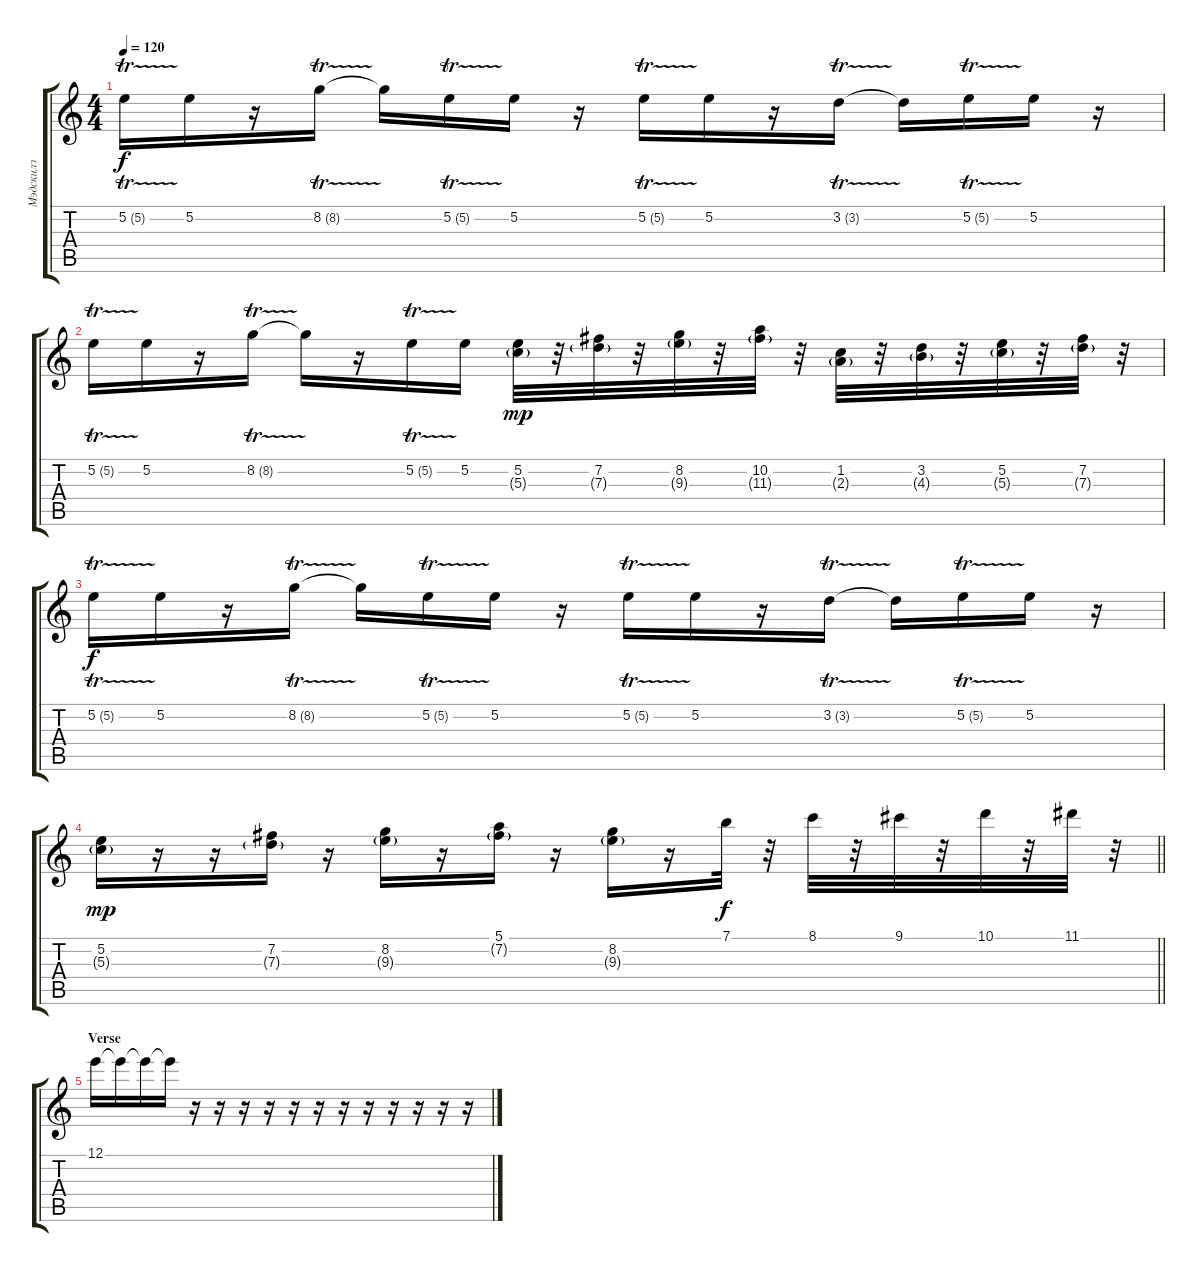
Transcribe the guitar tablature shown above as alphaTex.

\track ("Мэдскилз" "Мэдскилз") {instrument acousticguitarsteel}
\staff {score tabs}
\tuning (E4 B3 G3 D3 A2 E2) {hide}
\ts (4 4)
\tempo 120
\clef g2
\ks c
5.2{tr (5 32)}.16{dy f} 5.2.16 r.16 8.2{tr (8 64)}.16 8.2{t}.16 5.2{tr (5 32)}.16 5.2.16 r.16 5.2{tr (5 32)}.16 5.2.16 r.16 3.2{tr (3 64)}.16 3.2{t}.16 5.2{tr (5 32)}.16 5.2.16 r.16 |
5.2{tr (5 32)}.16 5.2.16 r.16 8.2{tr (8 64)}.16 8.2{t}.16 r.16 5.2{tr (5 32)}.16 5.2.16 (5.2 5.3{g}).32{dy mp} r.32 (7.2 7.3{g}).32 r.32 (8.2 9.3{g}).32 r.32 (10.2 11.3{g}).32 r.32 (1.2 2.3{g}).32 r.32 (3.2 4.3{g}).32 r.32 (5.2 5.3{g}).32 r.32 (7.2 7.3{g}).32 r.32 |
5.2{tr (5 32)}.16{dy f} 5.2.16 r.16 8.2{tr (8 64)}.16 8.2{t}.16 5.2{tr (5 32)}.16 5.2.16 r.16 5.2{tr (5 32)}.16 5.2.16 r.16 3.2{tr (3 64)}.16 3.2{t}.16 5.2{tr (5 32)}.16 5.2.16 r.16 |
\barLineRight lightlight
(5.2 5.3{g}).16{dy mp} r.16 r.16 (7.2 7.3{g}).16 r.16 (8.2 9.3{g}).16 r.16 (5.1 7.2{g}).16 r.16 (8.2 9.3{g}).16 r.16 7.1.32{dy f} r.32 8.1.32 r.32 9.1.32 r.32 10.1.32 r.32 11.1.32 r.32 |
\section ("" "Verse")
12.1.16{volume 6} 12.1{t}.16 12.1{t}.16 12.1{t}.16 r.16 r.16 r.16 r.16 r.16 r.16 r.16 r.16 r.16 r.16 r.16 r.16{volume 14}
